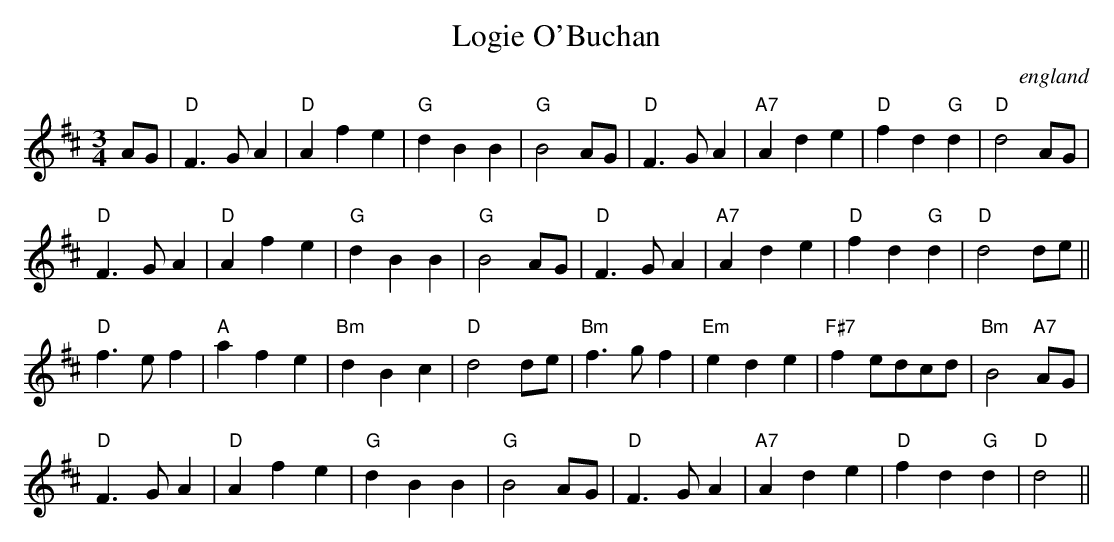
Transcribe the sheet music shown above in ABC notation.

X:1
T:Logie O'Buchan
O:england
M:3/4
L:1/4
K:D
A/2G/2|"D"F3/2G/2A|"D"Afe|"G"dBB|"G"B2A/2G/2|"D"F3/2G/2A|"A7"Ade|"D"fd"G"d|\
"D"d2A/2G/2|
"D"F3/2G/2A|"D"Afe|"G"dBB|"G"B2A/2G/2|"D"F3/2G/2A|"A7"Ade|"D"fd"G"d|\
"D"d2d/2e/2||
"D"f3/2e/2f|"A"afe|"Bm"dBc|"D"d2d/2e/2|"Bm"f3/2g/2f|"Em"ede|"F#7"fe/2d/2c/2d/2\
|"Bm"B2"A7"A/2G/2|
"D"F3/2G/2A|"D"Afe|"G"dBB|"G"B2A/2G/2|"D"F3/2G/2A|"A7"Ade|"D"fd"G"d|"D"d2||
